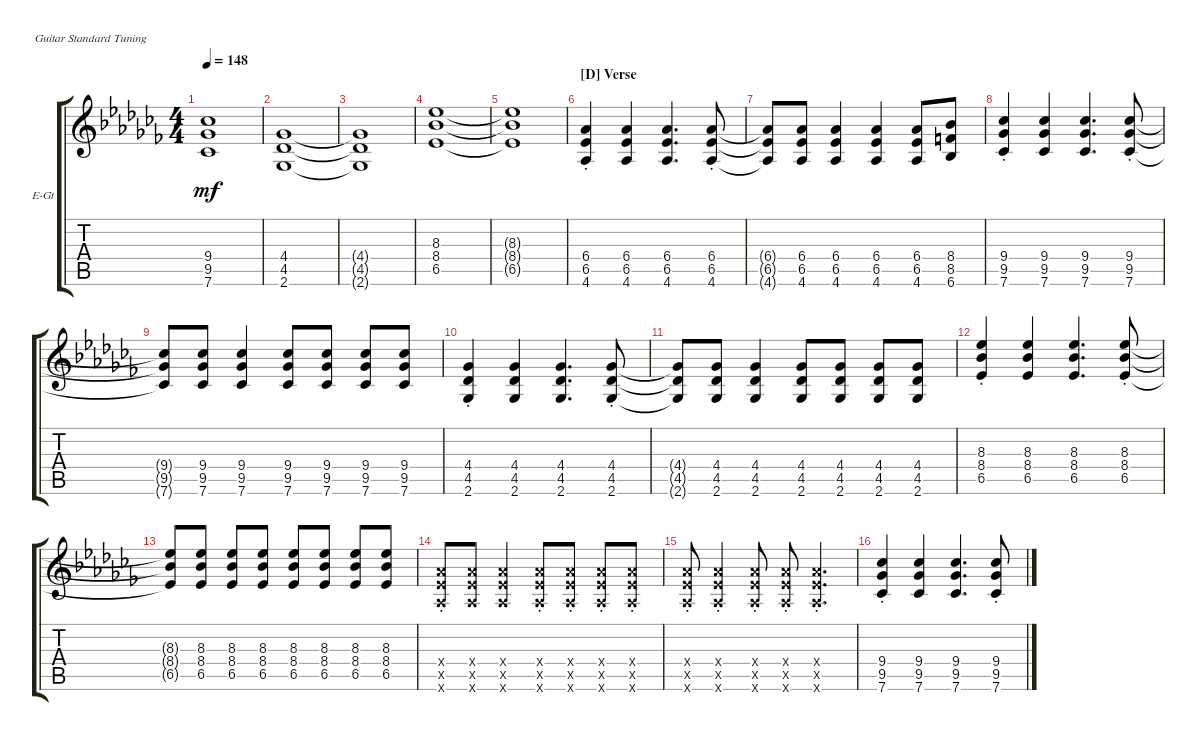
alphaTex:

\defaultSystemsLayout 4
\bracketExtendMode groupsimilarinstruments
\firstSystemTrackNameOrientation horizontal
\otherSystemsTrackNameOrientation horizontal
\track ("Electric Guitar (Drive)" "E-Gt") {instrument overdrivenguitar}
\staff {score tabs}
\tuning (E4 B3 G3 D3 A2 E2)
\ts (4 4)
\tempo 148
\clef g2
\ks abminor
(9.4{t} 9.5{t} 7.6{t}).1{dy mf} |
(2.6 4.5 4.4).1 |
(4.4{t} 4.5{t} 2.6{t}).1 |
(6.5 8.4 8.3).1 |
(8.3{t} 8.4{t} 6.5{t}).1 |
\section ("D" "Verse")
(4.6{st} 6.5{st} 6.4{st}).4 (4.6 6.5 6.4).4 (4.6 6.5 6.4).4{d} (4.6{st} 6.5{st} 6.4{st}).8 |
(4.6{t} 6.5{t} 6.4{t}).8 (4.6 6.5 6.4).8 (4.6 6.5 6.4).4 (4.6 6.5 6.4).4 (4.6 6.5 6.4).8 (6.6 8.5 8.4).8 |
(7.6{st} 9.5{st} 9.4{st}).4 (7.6 9.5 9.4).4 (7.6 9.5 9.4).4{d} (7.6{st} 9.5{st} 9.4{st}).8 |
(9.4{t} 9.5{t} 7.6{t}).8 (9.4 9.5 7.6).8 (9.4 9.5 7.6).4 (9.4 9.5 7.6).8 (9.4 9.5 7.6).8 (9.4 9.5 7.6).8 (9.4 9.5 7.6).8 |
(2.6{st} 4.5{st} 4.4{st}).4 (2.6 4.5 4.4).4 (2.6 4.5 4.4).4{d} (2.6{st} 4.5{st} 4.4{st}).8 |
(2.6{t} 4.5{t} 4.4{t}).8 (2.6 4.5 4.4).8 (2.6 4.5 4.4).4 (2.6 4.5 4.4).8 (2.6 4.5 4.4).8 (2.6 4.5 4.4).8 (2.6 4.5 4.4).8 |
(6.5{st} 8.4{st} 8.3{st}).4 (6.5 8.4 8.3).4 (6.5 8.4 8.3).4{d} (6.5{st} 8.4{st} 8.3{st}).8 |
(6.5{t} 8.4{t} 8.3{t}).8 (6.5 8.4 8.3).8 (6.5 8.4 8.3).8 (6.5 8.4 8.3).8 (6.5 8.4 8.3).8 (6.5 8.4 8.3).8 (6.5 8.4 8.3).8 (6.5 8.4 8.3).8 |
(4.6{st x} 6.5{st x} 6.4{st x}).8 (4.6{x} 6.5{x} 6.4{x}).8 (4.6{x} 6.5{x} 6.4{x}).4 (4.6{st x} 6.5{st x} 6.4{st x}).8 (4.6{st x} 6.5{st x} 6.4{st x}).8 (4.6{st x} 6.5{st x} 6.4{st x}).8 (4.6{st x} 6.5{st x} 6.4{st x}).8 |
(4.6{st x} 6.5{st x} 6.4{st x}).8 (4.6{st x} 6.5{st x} 6.4{st x}).4 (4.6{st x} 6.5{st x} 6.4{st x}).8 (4.6{st x} 6.5{st x} 6.4{st x}).8 (4.6{st x} 6.5{st x} 6.4{st x}).4{d} |
(7.6{st} 9.5{st} 9.4{st}).4 (7.6 9.5 9.4).4 (7.6 9.5 9.4).4{d} (7.6{st} 9.5{st} 9.4{st}).8
